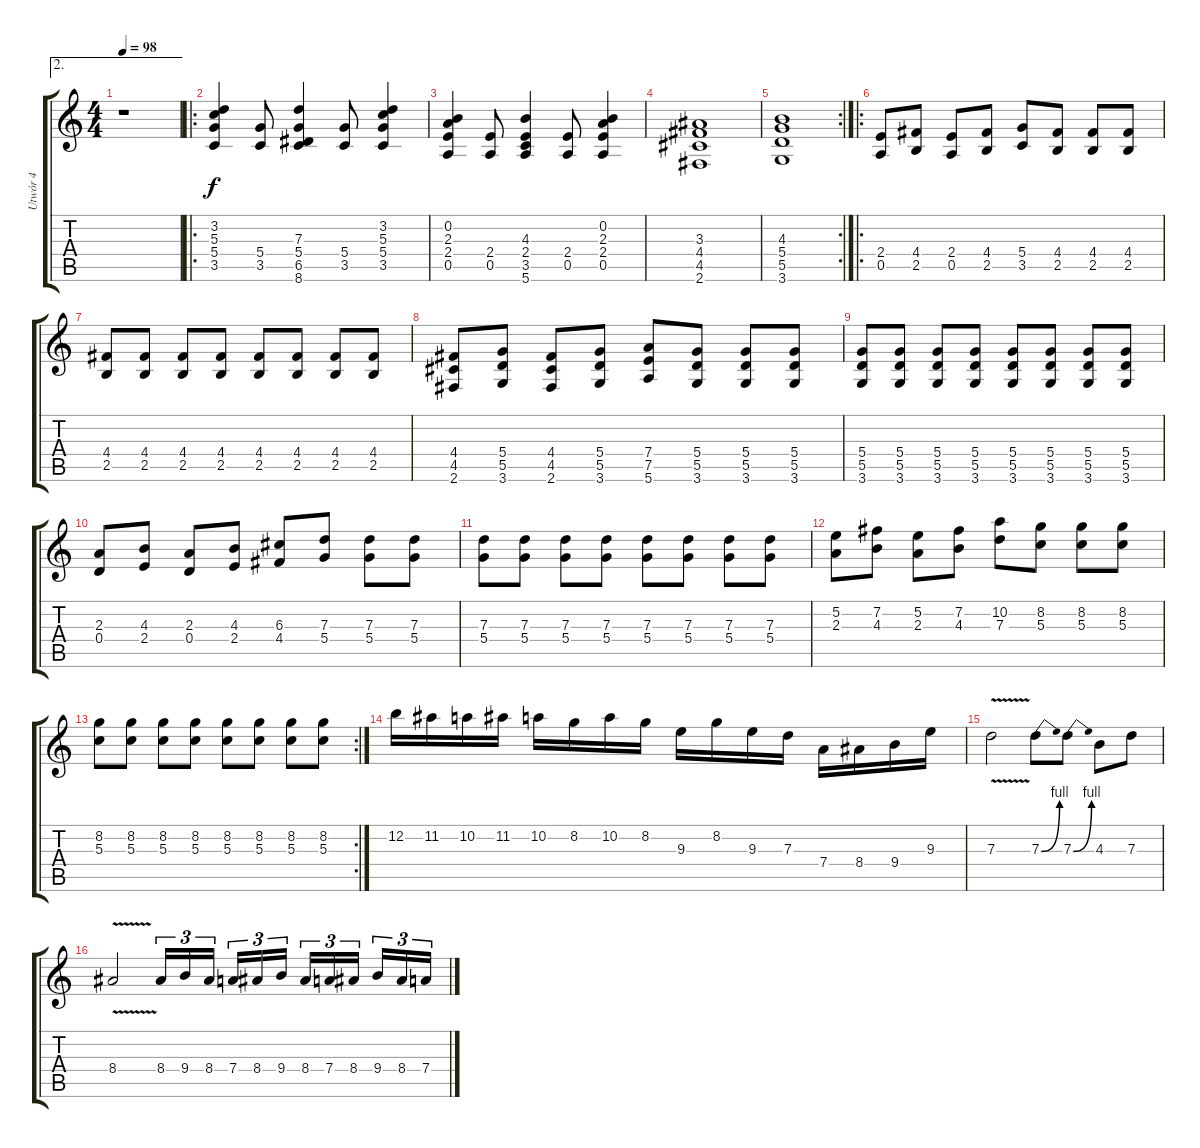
\track ("Utwór 4" "Utwór 4") {instrument distortionguitar}
\staff {score tabs}
\tuning (E4 B3 G3 D3 A2 E2) {hide}
\ae 2
\ts (4 4)
\tempo 98
\clef g2
\ks c
r.1{dy f} |
\ro
(3.2 5.3 5.4 3.5).4 (5.4 3.5).8 (7.3 5.4 6.5 8.6).4 (5.4 3.5).8 (3.2 5.3 5.4 3.5).4 |
(0.2 2.3 2.4 0.5).4 (2.4 0.5).8 (4.3 2.4 3.5 5.6).4 (2.4 0.5).8 (0.2 2.3 2.4 0.5).4 |
(3.3 4.4 4.5 2.6).1 |
\rc 2
(4.3 5.4 5.5 3.6).1 |
\ro
(2.4 0.5).8 (4.4 2.5).8 (2.4 0.5).8 (4.4 2.5).8 (5.4 3.5).8 (4.4 2.5).8 (4.4 2.5).8 (4.4 2.5).8 |
(4.4 2.5).8 (4.4 2.5).8 (4.4 2.5).8 (4.4 2.5).8 (4.4 2.5).8 (4.4 2.5).8 (4.4 2.5).8 (4.4 2.5).8 |
(4.4 4.5 2.6).8 (5.4 5.5 3.6).8 (4.4 4.5 2.6).8 (5.4 5.5 3.6).8 (7.4 7.5 5.6).8 (5.4 5.5 3.6).8 (5.4 5.5 3.6).8 (5.4 5.5 3.6).8 |
(5.4 5.5 3.6).8 (5.4 5.5 3.6).8 (5.4 5.5 3.6).8 (5.4 5.5 3.6).8 (5.4 5.5 3.6).8 (5.4 5.5 3.6).8 (5.4 5.5 3.6).8 (5.4 5.5 3.6).8 |
(2.3 0.4).8 (4.3 2.4).8 (2.3 0.4).8 (4.3 2.4).8 (6.3 4.4).8 (7.3 5.4).8 (7.3 5.4).8 (7.3 5.4).8 |
(7.3 5.4).8 (7.3 5.4).8 (7.3 5.4).8 (7.3 5.4).8 (7.3 5.4).8 (7.3 5.4).8 (7.3 5.4).8 (7.3 5.4).8 |
(5.2 2.3).8 (7.2 4.3).8 (5.2 2.3).8 (7.2 4.3).8 (10.2 7.3).8 (8.2 5.3).8 (8.2 5.3).8 (8.2 5.3).8 |
\rc 2
(8.2 5.3).8 (8.2 5.3).8 (8.2 5.3).8 (8.2 5.3).8 (8.2 5.3).8 (8.2 5.3).8 (8.2 5.3).8 (8.2 5.3).8 |
12.2.16 11.2.16 10.2.16 11.2.16 10.2.16 8.2.16 10.2.16 8.2.16 9.3.16 8.2.16 9.3.16 7.3.16 7.4.16 8.4.16 9.4.16 9.3.16 |
7.3{v}.2 7.3{be (bend 0 0 60 4)}.8 7.3{be (bend 0 0 60 4)}.8 4.3.8 7.3.8 |
8.4{v}.2 8.4.16{tu (3 2)} 9.4.16{tu (3 2)} 8.4.16{tu (3 2)} 7.4.16{tu (3 2)} 8.4.16{tu (3 2)} 9.4.16{tu (3 2)} 8.4.16{tu (3 2)} 7.4.16{tu (3 2)} 8.4.16{tu (3 2)} 9.4.16{tu (3 2)} 8.4.16{tu (3 2)} 7.4.16{tu (3 2)}
